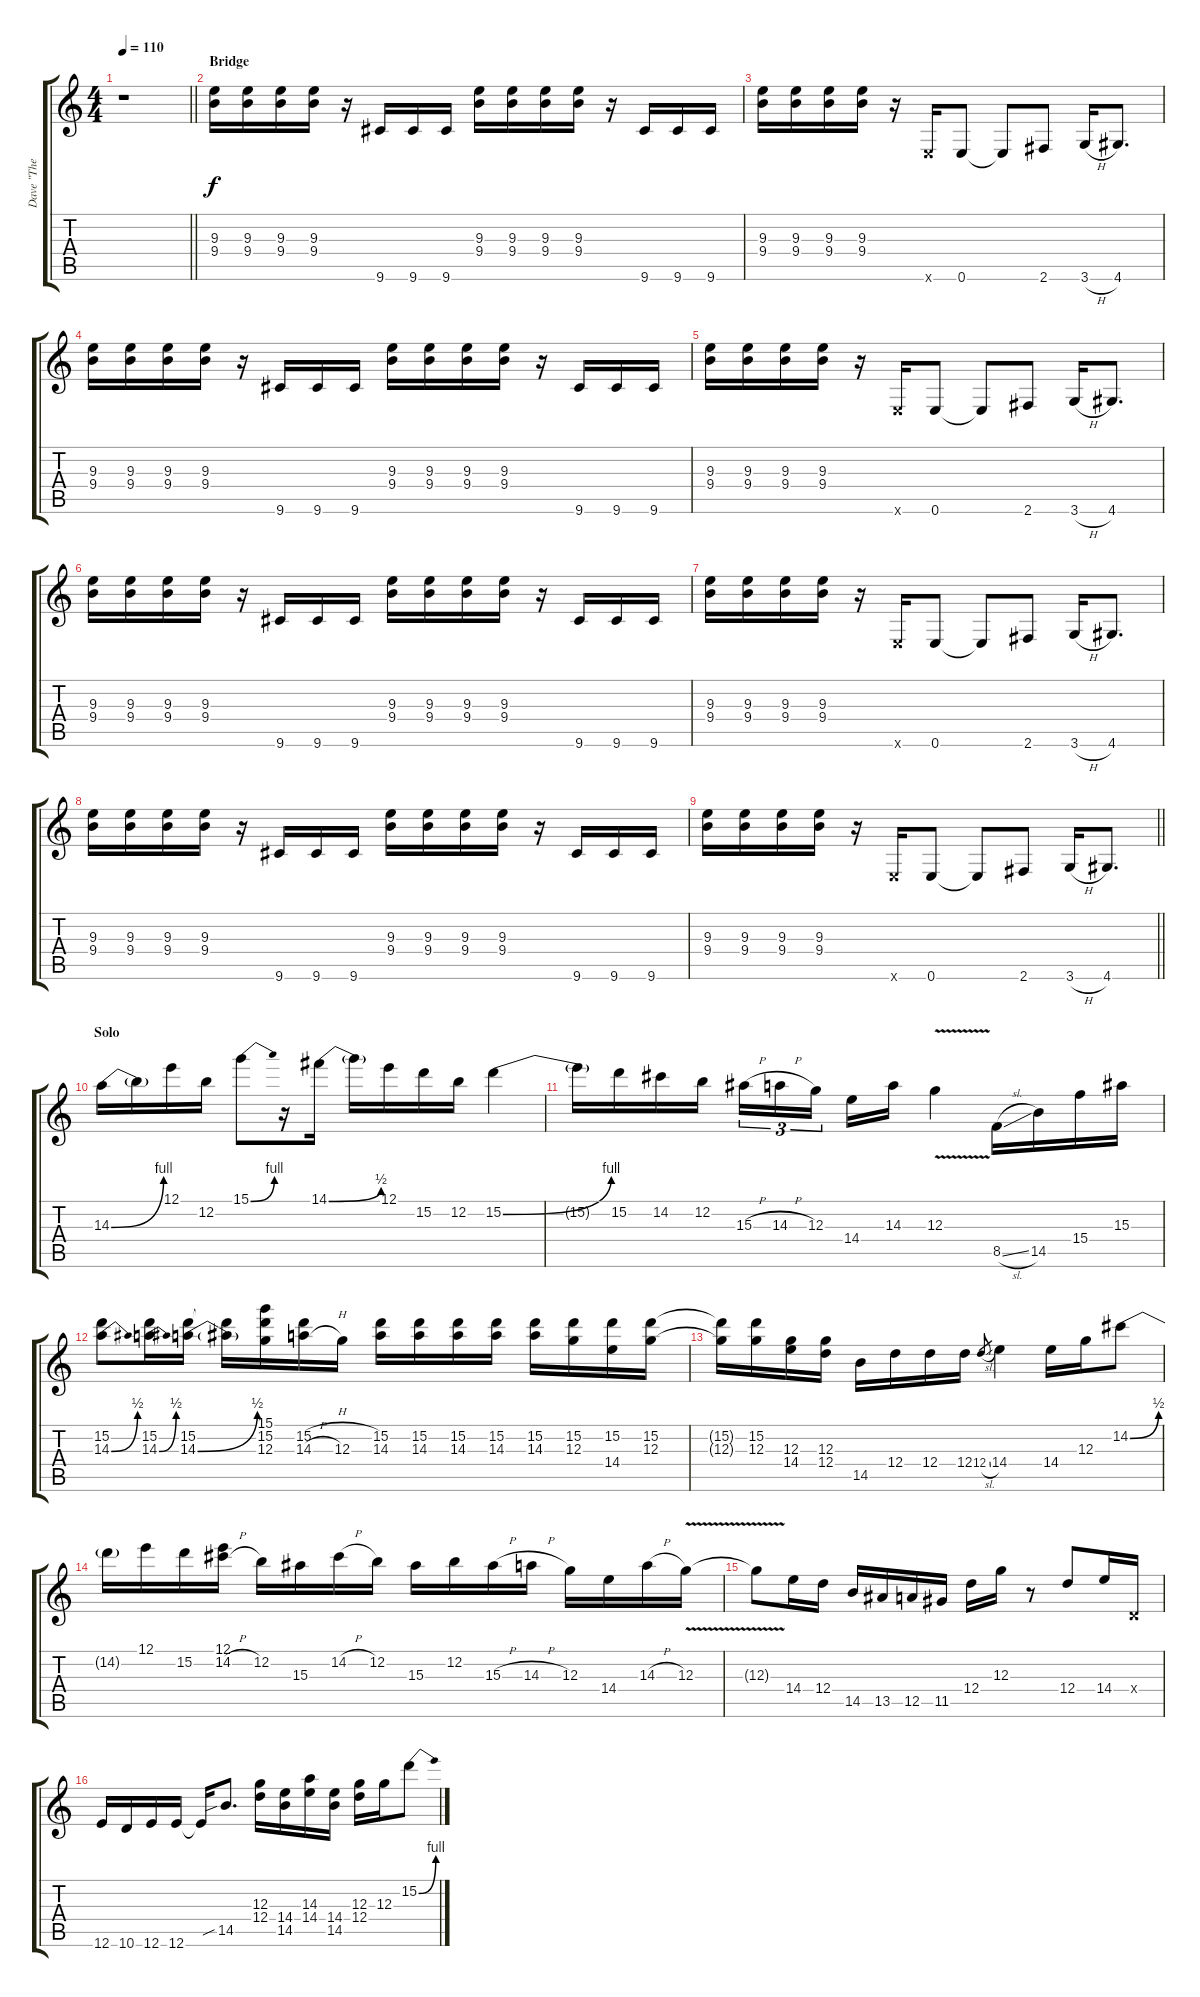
\track ("Dave \"The Snake\" Sabo – Lead Guitar" "Dave \"The ") {instrument distortionguitar}
\staff {score tabs}
\tuning (E4 B3 G3 D3 A2 E2) {hide}
\ts (4 4)
\tempo 110
\clef g2
\barLineRight lightlight
\ks c
r.1{dy f} |
\section ("" "Bridge")
(9.3 9.4).16 (9.3 9.4).16 (9.3 9.4).16 (9.3 9.4).16 r.16 9.6.16 9.6.16 9.6.16 (9.3 9.4).16 (9.3 9.4).16 (9.3 9.4).16 (9.3 9.4).16 r.16 9.6.16 9.6.16 9.6.16 |
(9.3 9.4).16 (9.3 9.4).16 (9.3 9.4).16 (9.3 9.4).16 r.16 0.6{x}.16 0.6.8 0.6{t}.8 2.6.8 3.6{h}.16 4.6.8{d} |
(9.3 9.4).16 (9.3 9.4).16 (9.3 9.4).16 (9.3 9.4).16 r.16 9.6.16 9.6.16 9.6.16 (9.3 9.4).16 (9.3 9.4).16 (9.3 9.4).16 (9.3 9.4).16 r.16 9.6.16 9.6.16 9.6.16 |
(9.3 9.4).16 (9.3 9.4).16 (9.3 9.4).16 (9.3 9.4).16 r.16 0.6{x}.16 0.6.8 0.6{t}.8 2.6.8 3.6{h}.16 4.6.8{d} |
(9.3 9.4).16 (9.3 9.4).16 (9.3 9.4).16 (9.3 9.4).16 r.16 9.6.16 9.6.16 9.6.16 (9.3 9.4).16 (9.3 9.4).16 (9.3 9.4).16 (9.3 9.4).16 r.16 9.6.16 9.6.16 9.6.16 |
(9.3 9.4).16 (9.3 9.4).16 (9.3 9.4).16 (9.3 9.4).16 r.16 0.6{x}.16 0.6.8 0.6{t}.8 2.6.8 3.6{h}.16 4.6.8{d} |
(9.3 9.4).16 (9.3 9.4).16 (9.3 9.4).16 (9.3 9.4).16 r.16 9.6.16 9.6.16 9.6.16 (9.3 9.4).16 (9.3 9.4).16 (9.3 9.4).16 (9.3 9.4).16 r.16 9.6.16 9.6.16 9.6.16 |
\barLineRight lightlight
(9.3 9.4).16 (9.3 9.4).16 (9.3 9.4).16 (9.3 9.4).16 r.16 0.6{x}.16 0.6.8 0.6{t}.8 2.6.8 3.6{h}.16 4.6.8{d} |
\section ("" "Solo")
14.3{be (bend 0 0 60 4)}.16 14.3{t}.16 12.1.16 12.2.16 15.1{be (bend 0 0 60 4)}.8 r.16 14.1{be (bend 0 0 60 2)}.16 14.1{t}.16 12.1.16 15.2.16 12.2.16 15.2{be (bend 0 0 60 4)}.4 |
15.2{t}.16 15.2.16 14.2.16 12.2.16 15.3{h}.16{tu (3 2)} 14.3{h}.16{tu (3 2)} 12.3.16{tu (3 2) beam splitsecondary} 14.4.16 14.3.16 12.3{v}.4 8.5{sl}.16 14.5.16 15.4.16 15.3.16 |
(15.2 14.3{be (bend 0 0 60 2)}).8 (15.2 14.3{be (bend 0 0 60 2)}).16 (15.2 14.3{be (bend 0 0 60 2)}).16 (15.2{t} 14.3{t}).16 (15.1 15.2 12.3).16 (15.2{h} 14.3{h}).16 12.3.16 (15.2 14.3).16 (15.2 14.3).16 (15.2 14.3).16 (15.2 14.3).16 (15.2 14.3).16 (15.2 12.3).16 (15.2 14.4).16 (15.2 12.3).16 |
(15.2{t} 12.3{t}).16 (15.2 12.3).16 (12.3 14.4).16 (12.3 12.4).16 14.5.16 12.4.16 12.4.16 12.4.16 12.4{sl}.8{gr} 14.4.4 14.4.16 12.3.16 14.2{be (bend 0 0 60 2)}.8 |
14.2{t}.16 12.1.16 15.2.16 (12.1 14.2{h}).16 12.2.16 15.3.16 14.2{h}.16 12.2.16 15.3.16 12.2.16 15.3{h}.16 14.3{h}.16 12.3.16 14.4.16 14.3{h}.16 12.3{v}.16 |
12.3{t}.8 14.4.16 12.4.16 14.5.16 13.5.16 12.5.16 11.5.16 12.4.16 12.3.16 r.8 12.4.8 14.4.16 0.4{x}.16 |
12.6.16 10.6.16 12.6.16 12.6.16 12.6{t}.16 14.5{sib}.8{d} (12.3 12.4).16 (14.4 14.5).16 (14.3 14.4).16 (14.4 14.5).16 (12.3 12.4).16 12.3.16 15.2{be (bend 0 0 60 4)}.8
